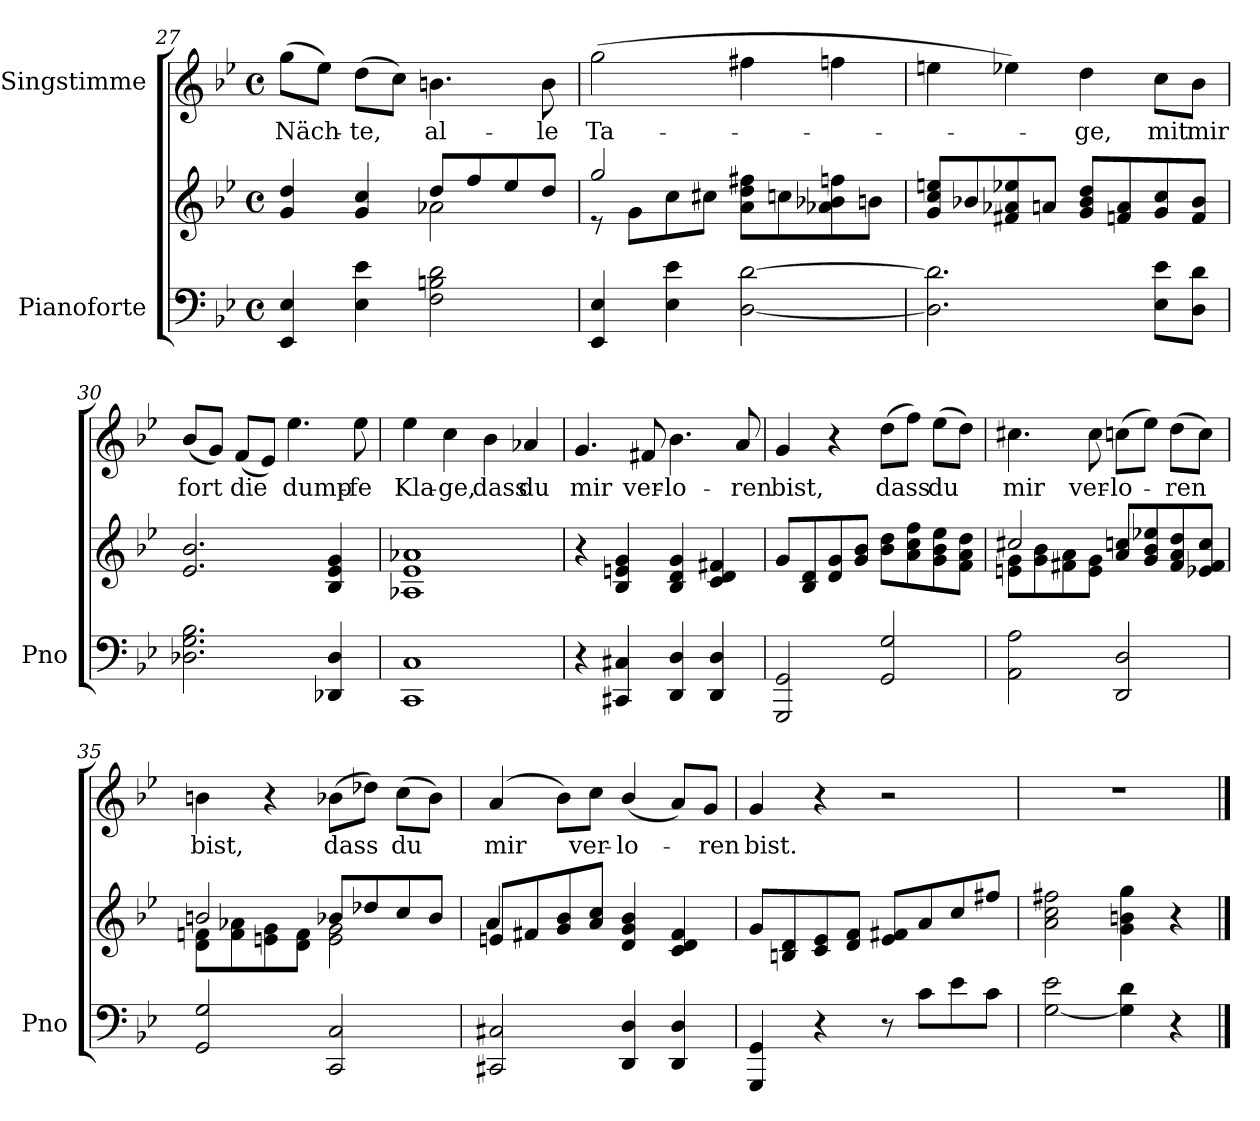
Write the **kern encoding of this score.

**kern	**kern	**kern	**text
*part2	*part2	*part1	*part1
*staff3	*staff2	*staff1	*staff1
*I"Pianoforte	*	*I"Singstimme	*
*I'Pno	*	*	*
*clefF4	*clefG2	*clefG2	*
*k[b-e-]	*k[b-e-]	*k[b-e-]	*
*M4/4	*M4/4	*M4/4	*
*met(c)	*met(c)	*met(c)	*
=27	=27	=27	=27
*	*^	*	*
!	!	!	!	!LO:LY:b
4EE-/ 4E-/	4g/ 4dd/	2ryy	(>8gg\L	Näch-
.	.	.	8ee-\J)	.
!	!	!	!	!LO:LY:b
4E-\ 4e-\	4g/ 4cc/	.	(>8dd\L	-te,
.	.	.	8cc\J)	.
!	!	!	!	!LO:LY:b
2F\ 2Bn\ 2d\	8dd/L	2a-X\	4.bn\	al-
.	8ff/	.	.	.
.	8ee-/	.	.	.
!	!	!	!	!LO:LY:b
.	8dd/J	.	8b\	-le
=28	=28	=28	=28	=28
!	!	!	!	!LO:LY:b
4EE-/ 4E-/	2gg/	8r	(>2gg\	Ta-
.	.	8g\L	.	.
4E-\ 4e-\	.	8cc\	.	.
.	.	8cc#X\J	.	.
[2D\ [2d\	2rddyy	8a\ 8dd\ 8ff#X\L	4ff#X\	.
.	.	8ccn\	.	.
.	.	8a-X\ 8b-X\ 8ffn\	4ffn\	.
.	.	8bn\J	.	.
*	*v	*v	*	*
!!LO:LB:g=z
=29	=29	=29	=29
2.D\] 2.d\]	8g/ 8cc/ 8een/L	4een\	.
.	8b-X/	.	.
.	8f#X/ 8a-X/ 8ee-X/	4ee-X\)	.
.	8an/J	.	.
!	!	!	!LO:LY:b
.	8g/ 8b-/ 8dd/L	4dd\	-ge,
.	8fn/ 8a/	.	.
!	!	!	!LO:LY:b
8E-\ 8e-\L	8g/ 8cc/	8cc\L	mit
!	!	!	!LO:LY:b
8D\ 8d\J	8f/ 8b-/J	8b-\J	mir
=30	=30	=30	=30
!	!	!	!LO:LY:b
2.D-X\ 2.G\ 2.B-\	2.e-/ 2.b-/	(<8b-/L	fort
.	.	8g/J)	.
!	!	!	!LO:LY:b
.	.	(<8f/L	die
.	.	8e-/J)	.
!	!	!	!LO:LY:b
.	.	4.ee-\	dump-
4DD-X/ 4D-/	4B-/ 4e-/ 4g/	.	.
!	!	!	!LO:LY:b
.	.	8ee-\	-fe
=31	=31	=31	=31
!	!	!	!LO:LY:b
1CC 1C	1A-X 1e- 1a-X	4ee-\	Kla-
!	!	!	!LO:LY:b
.	.	4cc\	-ge,
!	!	!	!LO:LY:b
.	.	4b-\	dass
!	!	!	!LO:LY:b
.	.	4a-X/	du
=32	=32	=32	=32
!	!	!	!LO:LY:b
4r	4r	4.g/	mir
4CC#X/ 4C#X/	4B-/ 4en/ 4g/	.	.
!	!	!	!LO:LY:b
.	.	8f#X/	ver-
!	!	!	!LO:LY:b
4DD/ 4D/	4B-/ 4d/ 4g/	4.b-\	-lo-
4DD/ 4D/	4c/ 4d/ 4f#X/	.	.
!	!	!	!LO:LY:b
.	.	8a/	-ren
=33	=33	=33	=33
!	!	!	!LO:LY:b
2GGG/ 2GG/	8g/L	4g/	bist,
.	8B-/ 8d/	.	.
.	8d/ 8g/	4r	.
.	8g/ 8b-/J	.	.
!	!	!	!LO:LY:b
2GG/ 2G/	8b-\ 8dd\L	(>8dd\L	dass
.	8a\ 8cc\ 8ff\	8ff\J)	.
!	!	!	!LO:LY:b
.	8g\ 8b-\ 8ee-\	(>8ee-\L	du
.	8f\ 8a\ 8dd\J	8dd\J)	.
!!LO:LB:g=z
=34	=34	=34	=34
*	*^	*	*
!	!	!	!	!LO:LY:b
2AA\ 2A\	2cc#X/	8en\ 8g\L	4.cc#X\	mir
.	.	8g\ 8b-\	.	.
.	.	8f#X\ 8a\	.	.
!	!	!	!	!LO:LY:b
.	.	8e\ 8g\J	8cc#\	ver-
!	!	!	!	!LO:LY:b
2DD/ 2D/	8a/ 8ccn/L	2ryy	(>8ccn\L	-lo-
.	8g/ 8b-/ 8ee-X/	.	8ee-\J)	.
!	!	!	!	!LO:LY:b
.	8f#/ 8a/ 8dd/	.	(>8dd\L	-ren
.	8e-X/ 8f#/ 8cc/J	.	8cc\J)	.
=35	=35	=35	=35	=35
!	!	!	!	!LO:LY:b
2GG/ 2G/	2bn/	8d\ 8fn\L	4bn\	bist,
.	.	8f\ 8a-X\	.	.
.	.	8en\ 8g\	4r	.
.	.	8d\ 8f\J	.	.
!	!	!	!	!LO:LY:b
2CC/ 2C/	8b-X/L	2e\ 2g\	(>8b-X\L	dass
.	8dd-X/	.	8dd-X\J)	.
!	!	!	!	!LO:LY:b
.	8cc/	.	(>8cc\L	du
.	8b-/J	.	8b-\J)	.
=36	=36	=36	=36	=36
!	!	!	!	!LO:LY:b
2CC#X/ 2C#X/	8en/L	4a/	(>4a/	mir
.	8f#X/	.	.	.
.	8g/ 8b-/	4rDyy	8b-\L)	.
!	!	!	!	!LO:LY:b
.	8a/ 8cc/J	.	8cc\J	ver-
!	!	!	!	!LO:LY:b
4DD/ 4D/	4d/ 4g/ 4b-/	2rDyy	(<4b-/	-lo-
4DD/ 4D/	4c/ 4d/ 4f#/	.	8a/L)	.
!	!	!	!	!LO:LY:b
.	.	.	8g/J	-ren
*	*v	*v	*	*
=37	=37	=37	=37
!	!	!	!LO:LY:b
4GGG/ 4GG/	8g/L	4g/	bist.
.	8Bn/ 8d/	.	.
4r	8c/ 8e-/	4r	.
.	8d/ 8f/J	.	.
8r	8e-/ 8f#X/L	2r	.
8c\L	8a/	.	.
8e-\	8cc/	.	.
8c\J	8ff#X/J	.	.
=38	=38	=38	=38
[2G\ 2e-\	2a\ 2cc\ 2ff#X\	1r	.
4G\] 4d\	4g\ 4bn\ 4gg\	.	.
4r	4r	.	.
==	==	==	==
*-	*-	*-	*-
